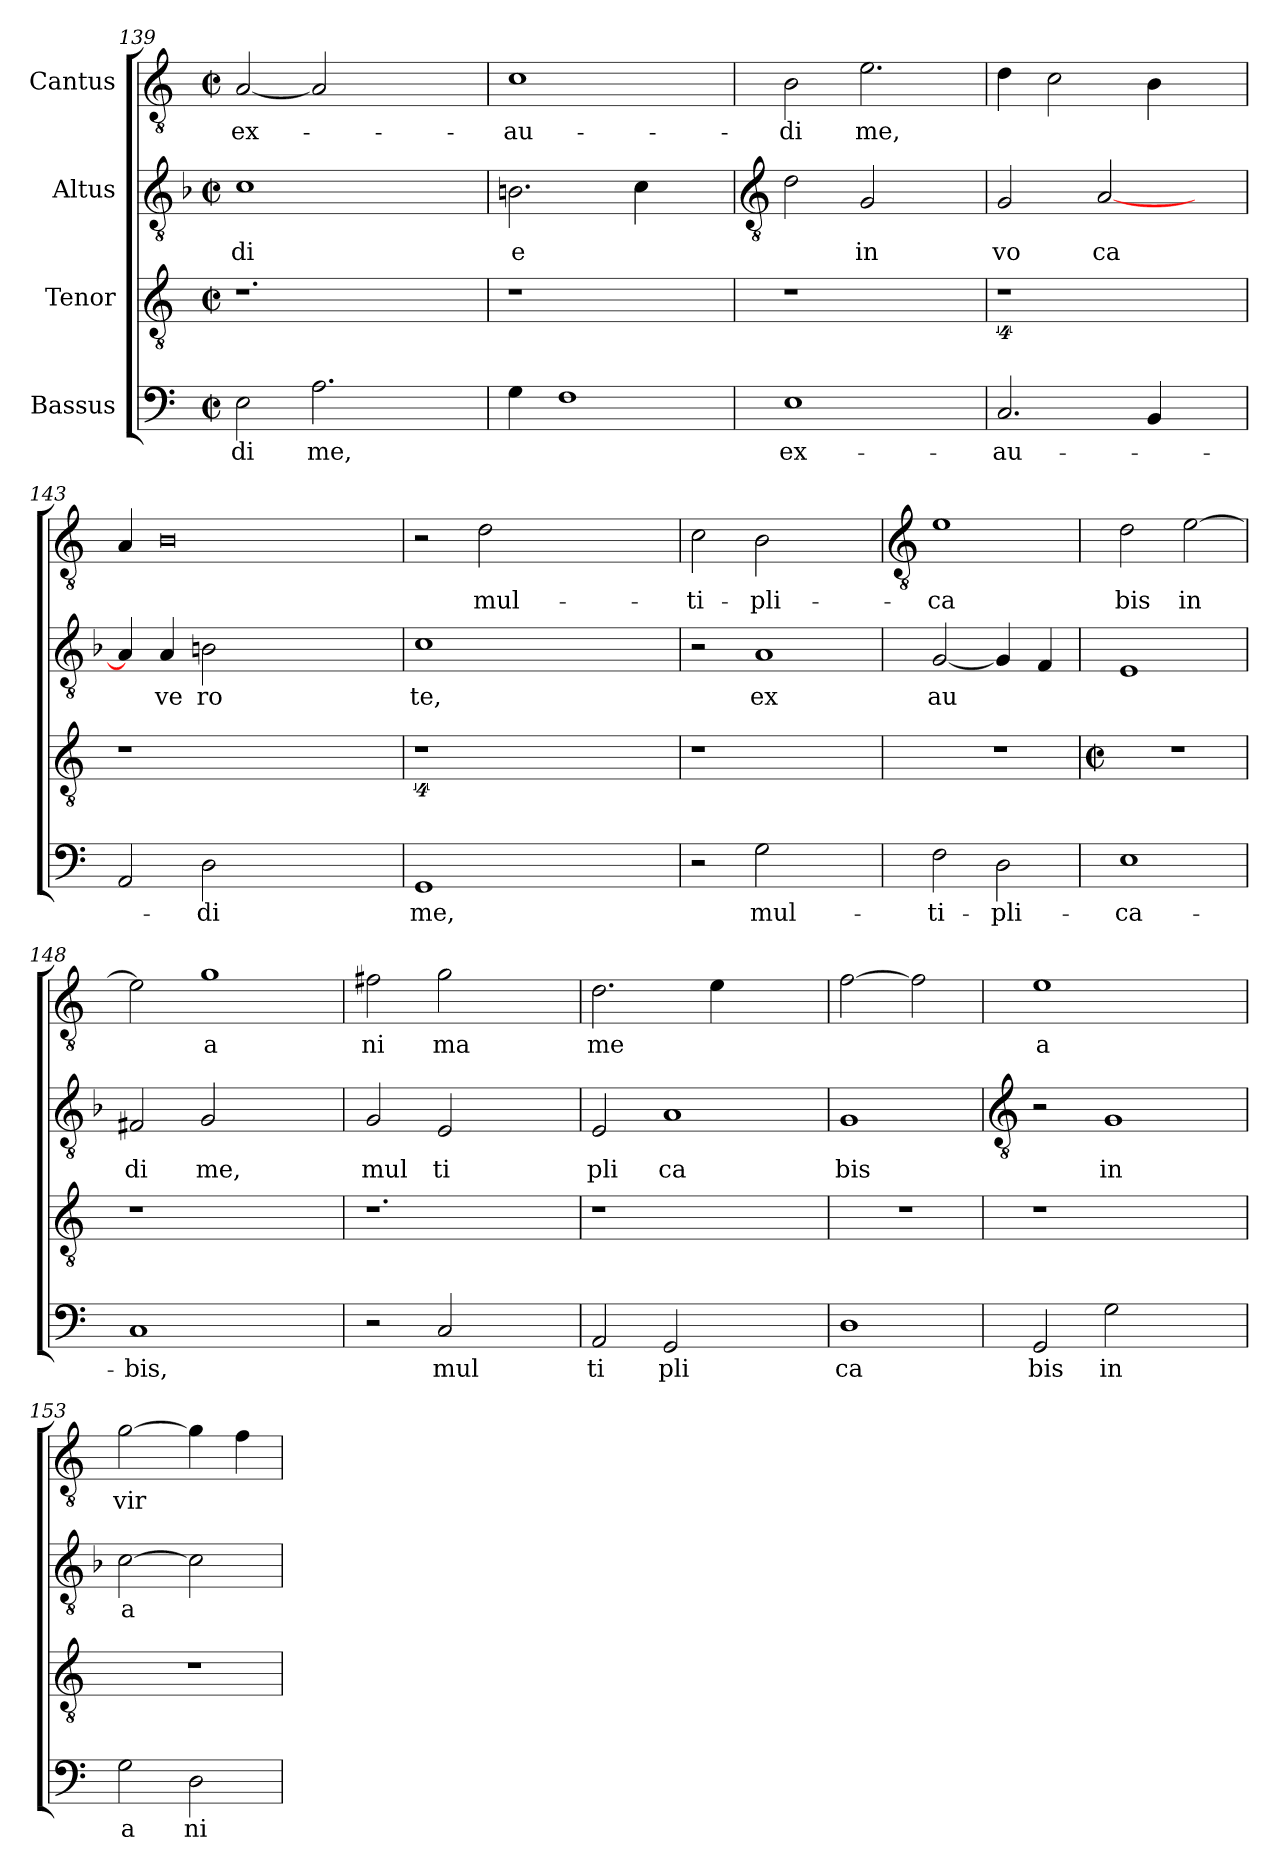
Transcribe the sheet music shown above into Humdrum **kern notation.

**kern	**text	**kern	**kern	**text	**kern	**text
*part4	*part4	*part3	*part2	*part2	*part1	*part1
*staff4	*staff4	*staff3	*staff2	*staff2	*staff1	*staff1
*I"Bassus	*	*I"Tenor	*I"Altus	*	*I"Cantus	*
*clefF4	*	*clefGv2	*clefGv2	*	*clefGv2	*
*k[]	*	*k[]	*k[b-]	*	*k[]	*
*C:	*	*C:	*F:	*	*C:	*
*M2/2	*	*M2/2	*M2/2	*	*M2/2	*
*met(c|)	*	*met(c|)	*met(c|)	*	*met(c|)	*
=139	=139	=139	=139	=139	=139	=139
!	!LO:LY:b	!	!	!LO:LY:b	!	!LO:LY:b
2E\	-di	1.r	1c	di	[2A/	ex-
!	!LO:LY:b	!	!	!	!	!
2.A\	me,	.	.	.	2A/]	.
.	.	.	2ryy	.	2ryy	.
4ryy	.	.	.	.	.	.
=140	=140	=140	=140	=140	=140	=140
!	!	!	!	!LO:LY:b	!	!LO:LY:b
4G\	.	1r	2.Bn\	e	1c	-au-
1F	.	.	.	.	.	.
.	.	.	4c\	.	.	.
.	.	4ryy	4ryy	.	4ryy	.
!!LO:LB:g=z
=141	=141	=141	=141	=141	=141	=141
*	*	*	*clefGv2	*	*	*
!	!LO:LY:b	!	!	!	!	!LO:LY:b
1E	ex-	1r	2d\	.	2B\	-di
!	!	!	!	!LO:LY:b	!	!LO:LY:b
.	.	.	2G/	in	2.e\	me,
4ryy	.	4ryy	4ryy	.	.	.
=142	=142	=142	=142	=142	=142	=142
!	!LO:LY:b	!	!	!LO:LY:b	!	!
2.C/	-au-	4%5r	2G/	vo	4d\	.
.	.	.	.	.	2c\	.
!	!	!	!	!LO:LY:b	!	!
.	.	.	[2A/	ca	.	.
4BB/	.	.	.	.	4B\	.
4ryy	.	.	4ryy	.	4ryy	.
=143	=143	=143	=143	=143	=143	=143
2AA/	.	1r	4A/]	.	4A/	.
!	!	!	!	!LO:LY:b	!	!
.	.	.	4A/	ve	0B	.
!	!LO:LY:b	!	!	!LO:LY:b	!	!
2D\	-di	.	2Bn\	ro	.	.
1ryy	.	1ryy	1ryy	.	.	.
4ryy	.	4ryy	4ryy	.	.	.
=144	=144	=144	=144	=144	=144	=144
!	!LO:LY:b	!	!	!LO:LY:b	!	!
1GG	me,	4%9r	1c	te,	2r	.
!	!	!	!	!	!	!LO:LY:b
.	.	.	.	.	2d\	mul-
1ryy	.	.	1ryy	.	1ryy	.
4ryy	.	.	4ryy	.	4ryy	.
=145	=145	=145	=145	=145	=145	=145
!	!	!	!	!	!	!LO:LY:b
2r	.	1r	2r	.	2c\	-ti-
!	!LO:LY:b	!	!	!LO:LY:b	!	!LO:LY:b
2G\	mul-	.	1A	ex	2B\	-pli-
2ryy	.	2ryy	.	.	2ryy	.
!!LO:LB:g=z
=146	=146	=146	=146	=146	=146	=146
*	*	*	*	*	*clefGv2	*
!	!LO:LY:b	!	!	!LO:LY:b	!	!LO:LY:b
2F\	-ti-	1r	[2G/	au	1e	-ca
!	!LO:LY:b	!	!	!	!	!
2D\	-pli-	.	4G/]	.	.	.
.	.	.	4F/	.	.	.
!!LO:LB:g=z
=147	=147	=147	=147	=147	=147	=147
*	*	*M2/2	*	*	*	*
*	*	*met(c|)	*	*	*	*
!	!LO:LY:b	!	!	!	!	!LO:LY:b
1E	-ca-	1r	1E	.	2d\	bis
!	!	!	!	!	!	!LO:LY:b
.	.	.	.	.	[2e\	in
!!LO:LB:g=z
=148	=148	=148	=148	=148	=148	=148
!	!LO:LY:b	!	!	!LO:LY:b	!	!
1C	-bis,	1r	2F#X/	di	2e\]	.
!	!	!	!	!LO:LY:b	!	!LO:LY:b
.	.	.	2G/	me,	1g	a
2ryy	.	2ryy	2ryy	.	.	.
=149	=149	=149	=149	=149	=149	=149
!	!	!	!	!LO:LY:b	!	!LO:LY:b
2r	.	1.r	2G/	mul	2f#X\	ni
!	!LO:LY:b	!	!	!LO:LY:b	!	!LO:LY:b
2C/	mul	.	2E/	ti	2g\	ma
2ryy	.	.	2ryy	.	2ryy	.
=150	=150	=150	=150	=150	=150	=150
!	!LO:LY:b	!	!	!LO:LY:b	!	!LO:LY:b
2AA/	ti	1r	2E/	pli	2.d\	me
!	!LO:LY:b	!	!	!LO:LY:b	!	!
2GG/	pli	.	1A	ca	.	.
.	.	.	.	.	4e\	.
2ryy	.	2ryy	.	.	2ryy	.
=151	=151	=151	=151	=151	=151	=151
!	!LO:LY:b	!	!	!LO:LY:b	!	!
1D	ca	1r	1G	bis	[2f\	.
.	.	.	.	.	2f\]	.
!!LO:LB:g=z
=152	=152	=152	=152	=152	=152	=152
*	*	*	*clefGv2	*	*	*
!	!LO:LY:b	!	!	!	!	!LO:LY:b
2GG/	bis	1r	2r	.	1e	a
!	!LO:LY:b	!	!	!LO:LY:b	!	!
2G\	in	.	1G	in	.	.
2ryy	.	2ryy	.	.	2ryy	.
=153	=153	=153	=153	=153	=153	=153
!	!LO:LY:b	!	!	!LO:LY:b	!	!LO:LY:b
2G\	a	1r	[2c\	a	[2g\	vir
!	!LO:LY:b	!	!	!	!	!
2D\	ni	.	2c\]	.	4g\]	.
.	.	.	.	.	4f\	.
=	=	=	=	=	=	=
*-	*-	*-	*-	*-	*-	*-
